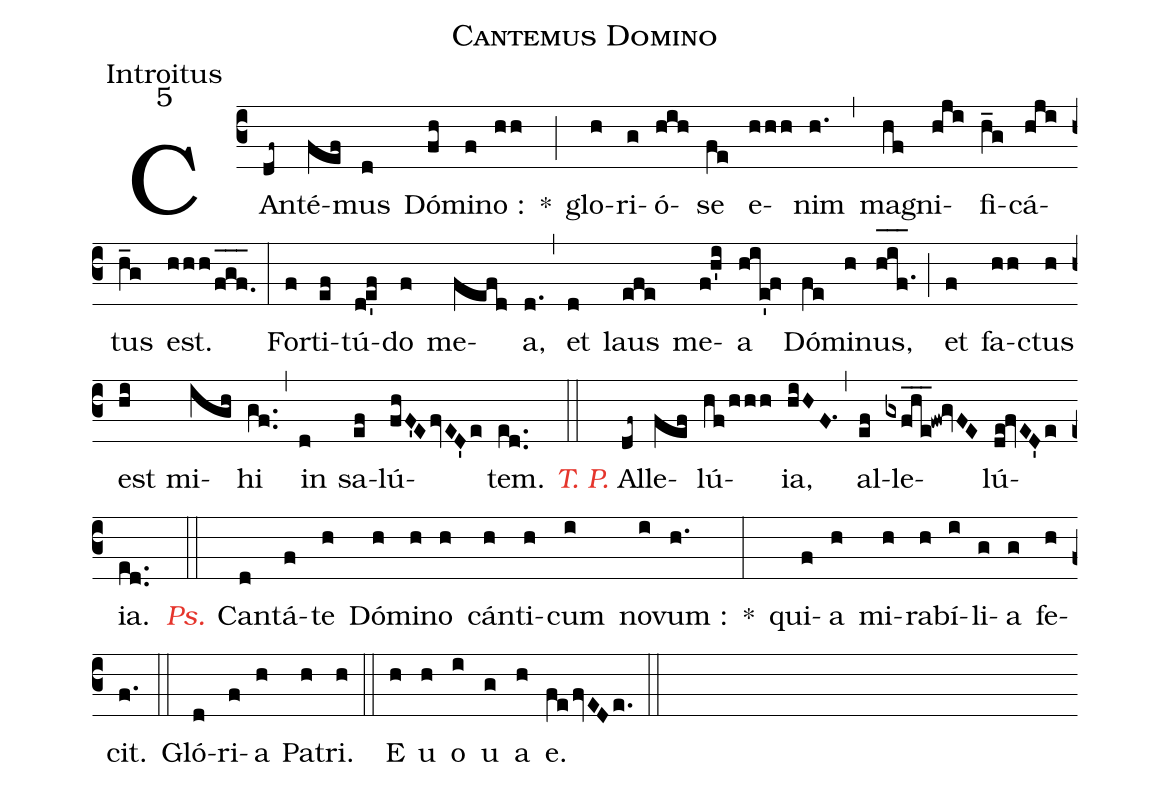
name:Cantemus Domino;
office-part:Introitus;
mode:5;
%%
(c3) CAn(df~)té(fef)mus(d) Dó(fh)mi(f)no :(hh) *(;)
glo(h)ri(g)ó(hih)se(fe) e(hhh)nim(h.) (,)
ma(hf)gni(hji)fi(h_g)cá(hji)tus(h_g) est.(hhh/f_[oh:h]g_[oh:h]f._[oh:h]) (:)
For(f)ti(ef)tú(d!e'f)do(f) me(fefd)a,(d.) (,)
et(d) laus(efe) me(f!h'i)a(hie'!f) Dó(fe)mi(h)nus,(h_[oh:h]i_[oh:h]f.1_[oh:h]) (;)
et(f) fa(hh)ctus(h) est(hi) mi(igh)hi(gf..) (,)
in(d) sa(ef)lú(fhF'EfvED'e)tem.(ed..) (::)

<c><i>T. P.</i></c> Al(df~)le(fef)lú(hf!/hhh){ia},(hiHF.1) (,)
al(ef)le(gxfhe___!fw!gvFE)lú(de!fvED'e){ia}.(ed..) (::)

<c><i>Ps.</i></c> Can(d)tá(f)te(h) Dó(h)mi(h)no(h) cán(h)ti(h)cum(i) no(i)vum :(h.) *(:)
qui(f)a(h) mi(h)ra(h)bí(i)li(g)a(g) fe(h)cit.(f.) (::)

Gló(d)ri(f)a(h) Pa(h)tri.(h) (::)

E(h) u(h) <eu>o(i) u(g) a(h) </eu>e.(fefvEDe.) (::)
